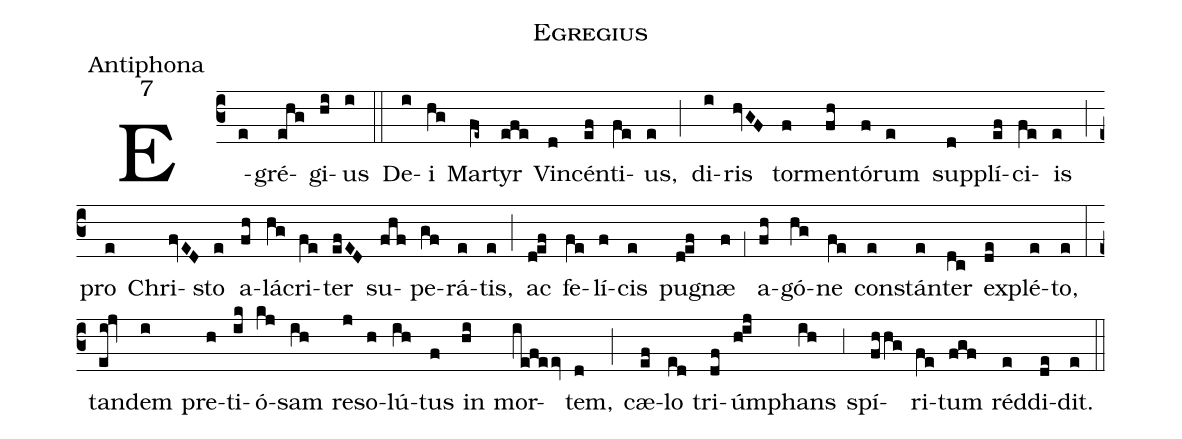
name:Egregius;
office-part:Antiphona;
mode:7;
%%
(c3) E(e)gré(ehg)gi(hi)us(i) (::)
De(i)i(hg) Mar(fe~)tyr(efe) Vin(d)cén(ef)ti(fe)us,(e) (;) di(i)ris(hvGF) tor(f)men(fh)tó(f)rum(e) sup(d)plí(ef)ci(fe)is(e) (;) pro(e) Chri(fvED)sto(e) a(fh)lá(hg)cri(fe)ter(efED) su(fhf)pe(gf)rá(e)tis,(e) (;) ac(d!ef) fe(fe)lí(f)cis(e) pu(d!ef)gnæ(f) (,1) a(fh)gó(hg)ne(fe) con(e)stán(e)ter(dc) ex(de)plé(e)to,(e) (:)
tan(ei!jv)dem(i) pre(h)ti(ik)ó(kj)sam(ih) re(j)so(h)lú(ih)tus(f) in(hi) mor(ie!f!eev)tem,(d) (;) cæ(ef)lo(ed) tri(df)úm(h!ij)phans(ih) (,3) spí(fhhg)ri(fe)tum(fgf) réd(e)di(de)dit.(e) (::)
